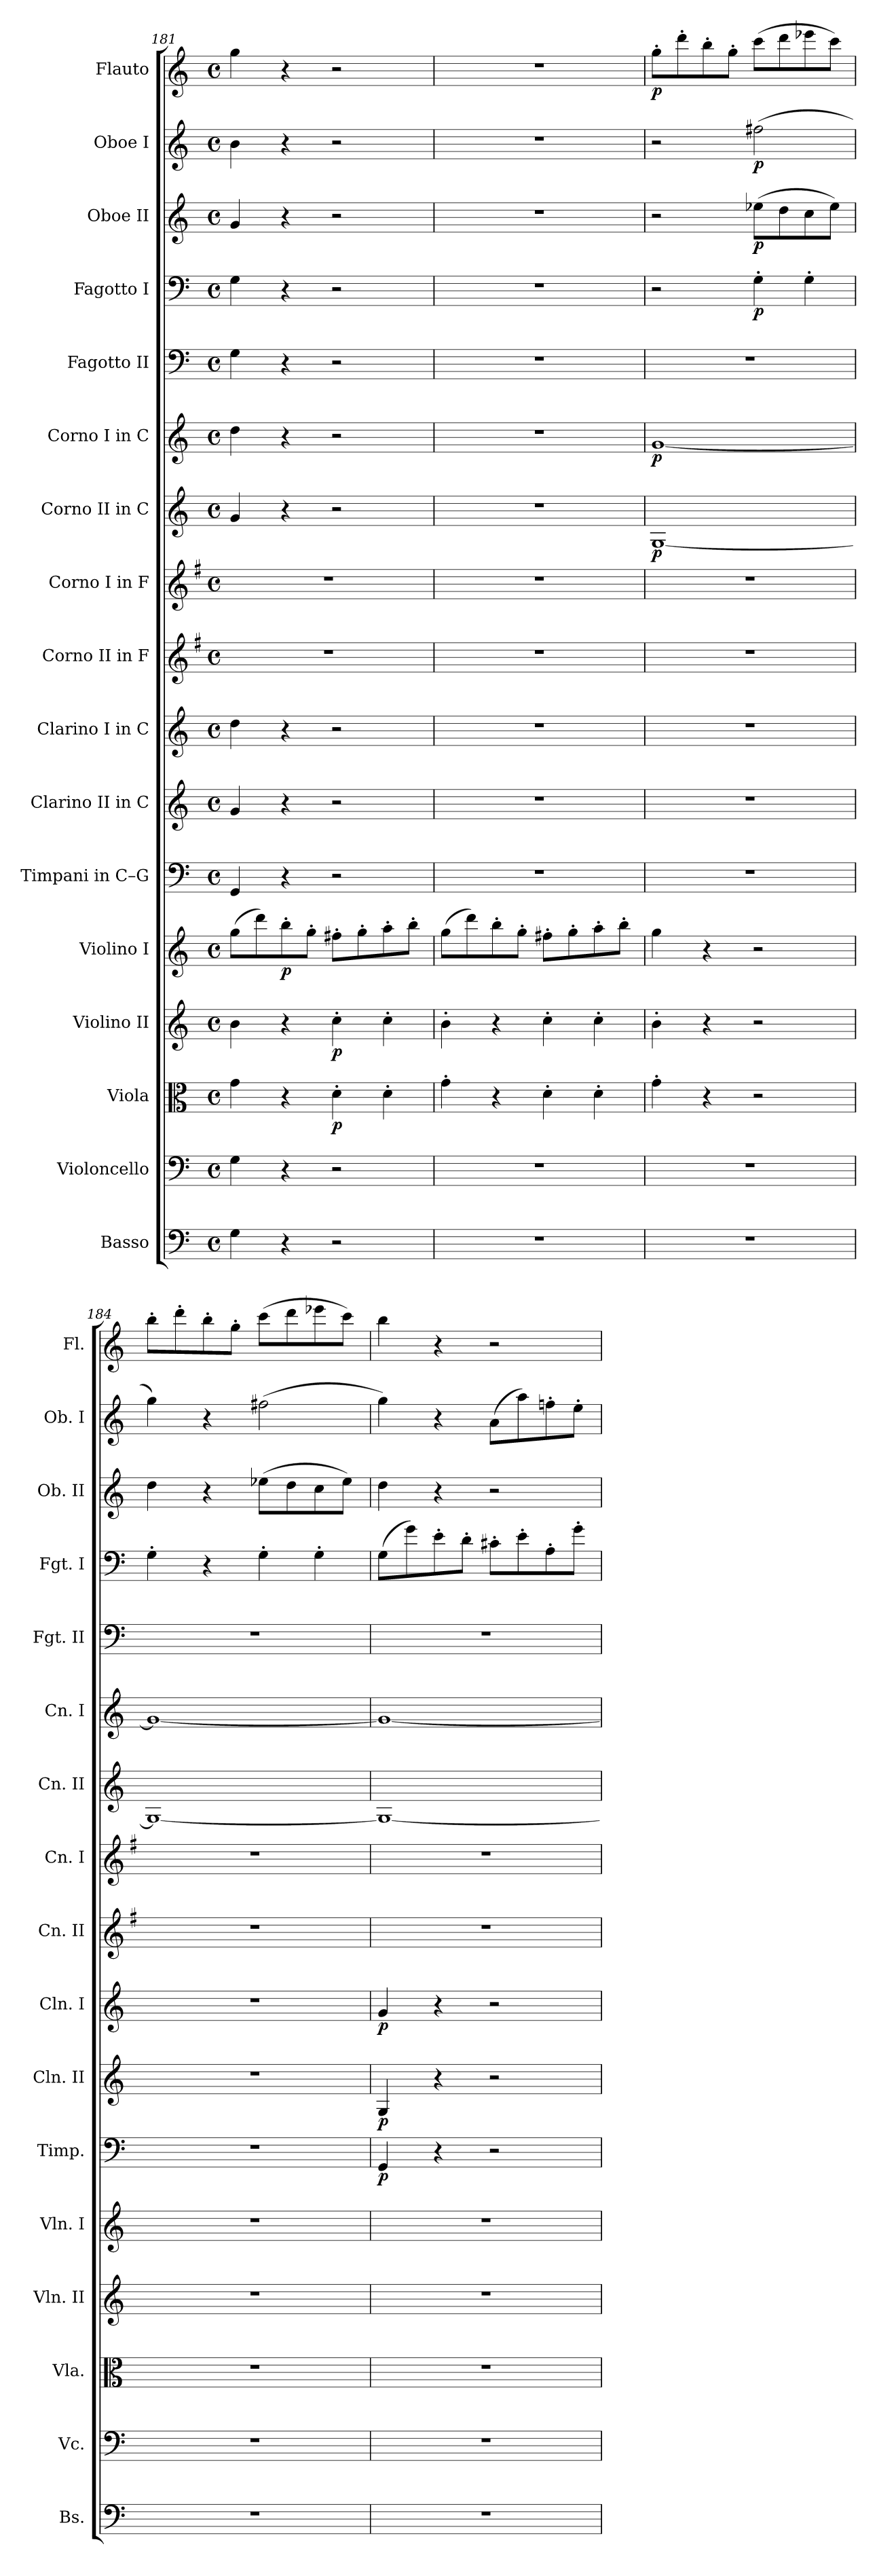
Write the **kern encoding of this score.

**kern	**kern	**kern	**dynam	**kern	**dynam	**kern	**dynam	**kern	**dynam	**kern	**dynam	**kern	**dynam	**kern	**kern	**kern	**dynam	**kern	**dynam	**kern	**kern	**dynam	**kern	**dynam	**kern	**dynam	**kern	**dynam
*part17	*part16	*part15	*part15	*part14	*part14	*part13	*part13	*part12	*part12	*part11	*part11	*part10	*part10	*part9	*part8	*part7	*part7	*part6	*part6	*part5	*part4	*part4	*part3	*part3	*part2	*part2	*part1	*part1
*staff17	*staff16	*staff15	*staff15	*staff14	*staff14	*staff13	*staff13	*staff12	*staff12	*staff11	*staff11	*staff10	*staff10	*staff9	*staff8	*staff7	*staff7	*staff6	*staff6	*staff5	*staff4	*staff4	*staff3	*staff3	*staff2	*staff2	*staff1	*staff1
*I"Basso	*I"Violoncello	*I"Viola	*	*I"Violino II	*	*I"Violino I	*	*I"Timpani in C–G	*	*I"Clarino II in C	*	*I"Clarino I in C	*	*I"Corno II in F	*I"Corno I in F	*I"Corno II in C	*	*I"Corno I in C	*	*I"Fagotto II	*I"Fagotto I	*	*I"Oboe II	*	*I"Oboe I	*	*I"Flauto	*
*I'Bs.	*I'Vc.	*I'Vla.	*	*I'Vln. II	*	*I'Vln. I	*	*I'Timp.	*	*I'Cln. II	*	*I'Cln. I	*	*I'Cn. II	*I'Cn. I	*I'Cn. II	*	*I'Cn. I	*	*I'Fgt. II	*I'Fgt. I	*	*I'Ob. II	*	*I'Ob. I	*	*I'Fl.	*
*clefF4	*clefF4	*clefC3	*	*clefG2	*	*clefG2	*	*clefF4	*	*clefG2	*	*clefG2	*	*clefG2	*clefG2	*clefG2	*	*clefG2	*	*clefF4	*clefF4	*	*clefG2	*	*clefG2	*	*clefG2	*
*ITrd7c12	*	*	*	*	*	*	*	*	*	*	*	*	*	*ITrd4c7	*ITrd4c7	*ITrd7c12	*	*ITrd7c12	*	*	*	*	*	*	*	*	*	*
*k[]	*k[]	*k[]	*	*k[]	*	*k[]	*	*k[]	*	*k[]	*	*k[]	*	*k[]	*k[]	*k[]	*	*k[]	*	*k[]	*k[]	*	*k[]	*	*k[]	*	*k[]	*
*M4/4	*M4/4	*M4/4	*	*M4/4	*	*M4/4	*	*M4/4	*	*M4/4	*	*M4/4	*	*M4/4	*M4/4	*M4/4	*	*M4/4	*	*M4/4	*M4/4	*	*M4/4	*	*M4/4	*	*M4/4	*
*met(c)	*met(c)	*met(c)	*	*met(c)	*	*met(c)	*	*met(c)	*	*met(c)	*	*met(c)	*	*met(c)	*met(c)	*met(c)	*	*met(c)	*	*met(c)	*met(c)	*	*met(c)	*	*met(c)	*	*met(c)	*
=181	=181	=181	=181	=181	=181	=181	=181	=181	=181	=181	=181	=181	=181	=181	=181	=181	=181	=181	=181	=181	=181	=181	=181	=181	=181	=181	=181	=181
4GG\	4G\	4g\	.	4b\	.	(8gg\L	.	4GG/	.	4g/	.	4dd\	.	1r	1r	4G/	.	4d\	.	4G\	4G\	.	4g/	.	4b\	.	4gg\	.
.	.	.	.	.	.	8ddd\)	.	.	.	.	.	.	.	.	.	.	.	.	.	.	.	.	.	.	.	.	.	.
!	!	!	!	!	!	!	!LO:DY:b	!	!	!	!	!	!	!	!	!	!	!	!	!	!	!	!	!	!	!	!	!
4r	4r	4r	.	4r	.	8bb'\	p	4r	.	4r	.	4r	.	.	.	4r	.	4r	.	4r	4r	.	4r	.	4r	.	4r	.
.	.	.	.	.	.	8gg'\J	.	.	.	.	.	.	.	.	.	.	.	.	.	.	.	.	.	.	.	.	.	.
!	!	!	!LO:DY:b	!	!LO:DY:b	!	!	!	!	!	!	!	!	!	!	!	!	!	!	!	!	!	!	!	!	!	!	!
2r	2r	4d'\	p	4cc'\	p	8ff#X'\L	.	2r	.	2r	.	2r	.	.	.	2r	.	2r	.	2r	2r	.	2r	.	2r	.	2r	.
.	.	.	.	.	.	8gg'\	.	.	.	.	.	.	.	.	.	.	.	.	.	.	.	.	.	.	.	.	.	.
.	.	4d'\	.	4cc'\	.	8aa'\	.	.	.	.	.	.	.	.	.	.	.	.	.	.	.	.	.	.	.	.	.	.
.	.	.	.	.	.	8bb'\J	.	.	.	.	.	.	.	.	.	.	.	.	.	.	.	.	.	.	.	.	.	.
=182	=182	=182	=182	=182	=182	=182	=182	=182	=182	=182	=182	=182	=182	=182	=182	=182	=182	=182	=182	=182	=182	=182	=182	=182	=182	=182	=182	=182
1r	1r	4g'\	.	4b'\	.	(8gg\L	.	1r	.	1r	.	1r	.	1r	1r	1r	.	1r	.	1r	1r	.	1r	.	1r	.	1r	.
.	.	.	.	.	.	8ddd\)	.	.	.	.	.	.	.	.	.	.	.	.	.	.	.	.	.	.	.	.	.	.
.	.	4r	.	4r	.	8bb'\	.	.	.	.	.	.	.	.	.	.	.	.	.	.	.	.	.	.	.	.	.	.
.	.	.	.	.	.	8gg'\J	.	.	.	.	.	.	.	.	.	.	.	.	.	.	.	.	.	.	.	.	.	.
.	.	4d'\	.	4cc'\	.	8ff#X'\L	.	.	.	.	.	.	.	.	.	.	.	.	.	.	.	.	.	.	.	.	.	.
.	.	.	.	.	.	8gg'\	.	.	.	.	.	.	.	.	.	.	.	.	.	.	.	.	.	.	.	.	.	.
.	.	4d'\	.	4cc'\	.	8aa'\	.	.	.	.	.	.	.	.	.	.	.	.	.	.	.	.	.	.	.	.	.	.
.	.	.	.	.	.	8bb'\J	.	.	.	.	.	.	.	.	.	.	.	.	.	.	.	.	.	.	.	.	.	.
=183	=183	=183	=183	=183	=183	=183	=183	=183	=183	=183	=183	=183	=183	=183	=183	=183	=183	=183	=183	=183	=183	=183	=183	=183	=183	=183	=183	=183
!	!	!	!	!	!	!	!	!	!	!	!	!	!	!	!	!	!LO:DY:b	!	!LO:DY:b	!	!	!	!	!	!	!	!	!LO:DY:b
1r	1r	4g'\	.	4b'\	.	4gg\	.	1r	.	1r	.	1r	.	1r	1r	[1GG	p	[1G	p	1r	2r	.	2r	.	2r	.	8gg'\L	p
.	.	.	.	.	.	.	.	.	.	.	.	.	.	.	.	.	.	.	.	.	.	.	.	.	.	.	8ddd'\	.
.	.	4r	.	4r	.	4r	.	.	.	.	.	.	.	.	.	.	.	.	.	.	.	.	.	.	.	.	8bb'\	.
.	.	.	.	.	.	.	.	.	.	.	.	.	.	.	.	.	.	.	.	.	.	.	.	.	.	.	8gg'\J	.
!	!	!	!	!	!	!	!	!	!	!	!	!	!	!	!	!	!	!	!	!	!	!LO:DY:b	!	!LO:DY:b	!	!LO:DY:b	!	!
.	.	2r	.	2r	.	2r	.	.	.	.	.	.	.	.	.	.	.	.	.	.	4G'\	p	(8ee-X\L	p	(2ff#X\	p	(8ccc\L	.
.	.	.	.	.	.	.	.	.	.	.	.	.	.	.	.	.	.	.	.	.	.	.	8dd\	.	.	.	8ddd\	.
.	.	.	.	.	.	.	.	.	.	.	.	.	.	.	.	.	.	.	.	.	4G'\	.	8cc\	.	.	.	8eee-X\	.
.	.	.	.	.	.	.	.	.	.	.	.	.	.	.	.	.	.	.	.	.	.	.	8ee-\J)	.	.	.	8ccc\J)	.
=184	=184	=184	=184	=184	=184	=184	=184	=184	=184	=184	=184	=184	=184	=184	=184	=184	=184	=184	=184	=184	=184	=184	=184	=184	=184	=184	=184	=184
1r	1r	1r	.	1r	.	1r	.	1r	.	1r	.	1r	.	1r	1r	1GG_	.	1G_	.	1r	4G'\	.	4dd\	.	4gg\)	.	8bb'\L	.
.	.	.	.	.	.	.	.	.	.	.	.	.	.	.	.	.	.	.	.	.	.	.	.	.	.	.	8ddd'\	.
.	.	.	.	.	.	.	.	.	.	.	.	.	.	.	.	.	.	.	.	.	4r	.	4r	.	4r	.	8bb'\	.
.	.	.	.	.	.	.	.	.	.	.	.	.	.	.	.	.	.	.	.	.	.	.	.	.	.	.	8gg'\J	.
.	.	.	.	.	.	.	.	.	.	.	.	.	.	.	.	.	.	.	.	.	4G'\	.	(8ee-X\L	.	(2ff#X\	.	(8ccc\L	.
.	.	.	.	.	.	.	.	.	.	.	.	.	.	.	.	.	.	.	.	.	.	.	8dd\	.	.	.	8ddd\	.
.	.	.	.	.	.	.	.	.	.	.	.	.	.	.	.	.	.	.	.	.	4G'\	.	8cc\	.	.	.	8eee-X\	.
.	.	.	.	.	.	.	.	.	.	.	.	.	.	.	.	.	.	.	.	.	.	.	8ee-\J)	.	.	.	8ccc\J)	.
!!LO:PB:g=z
=185	=185	=185	=185	=185	=185	=185	=185	=185	=185	=185	=185	=185	=185	=185	=185	=185	=185	=185	=185	=185	=185	=185	=185	=185	=185	=185	=185	=185
!	!	!	!	!	!	!	!	!	!LO:DY:b	!	!LO:DY:b	!	!LO:DY:b	!	!	!	!	!	!	!	!	!	!	!	!	!	!	!
1r	1r	1r	.	1r	.	1r	.	4GG/	p	4G/	p	4g/	p	1r	1r	1GG_	.	1G_	.	1r	(8G\L	.	4dd\	.	4gg\)	.	4bb\	.
.	.	.	.	.	.	.	.	.	.	.	.	.	.	.	.	.	.	.	.	.	8g\)	.	.	.	.	.	.	.
.	.	.	.	.	.	.	.	4r	.	4r	.	4r	.	.	.	.	.	.	.	.	8e'\	.	4r	.	4r	.	4r	.
.	.	.	.	.	.	.	.	.	.	.	.	.	.	.	.	.	.	.	.	.	8d'\J	.	.	.	.	.	.	.
.	.	.	.	.	.	.	.	2r	.	2r	.	2r	.	.	.	.	.	.	.	.	8c#X'\L	.	2r	.	(8a\L	.	2r	.
.	.	.	.	.	.	.	.	.	.	.	.	.	.	.	.	.	.	.	.	.	8e'\	.	.	.	8aa\)	.	.	.
.	.	.	.	.	.	.	.	.	.	.	.	.	.	.	.	.	.	.	.	.	8A'\	.	.	.	8ffn'\	.	.	.
.	.	.	.	.	.	.	.	.	.	.	.	.	.	.	.	.	.	.	.	.	8g'\J	.	.	.	8ee'\J	.	.	.
=	=	=	=	=	=	=	=	=	=	=	=	=	=	=	=	=	=	=	=	=	=	=	=	=	=	=	=	=
*-	*-	*-	*-	*-	*-	*-	*-	*-	*-	*-	*-	*-	*-	*-	*-	*-	*-	*-	*-	*-	*-	*-	*-	*-	*-	*-	*-	*-
